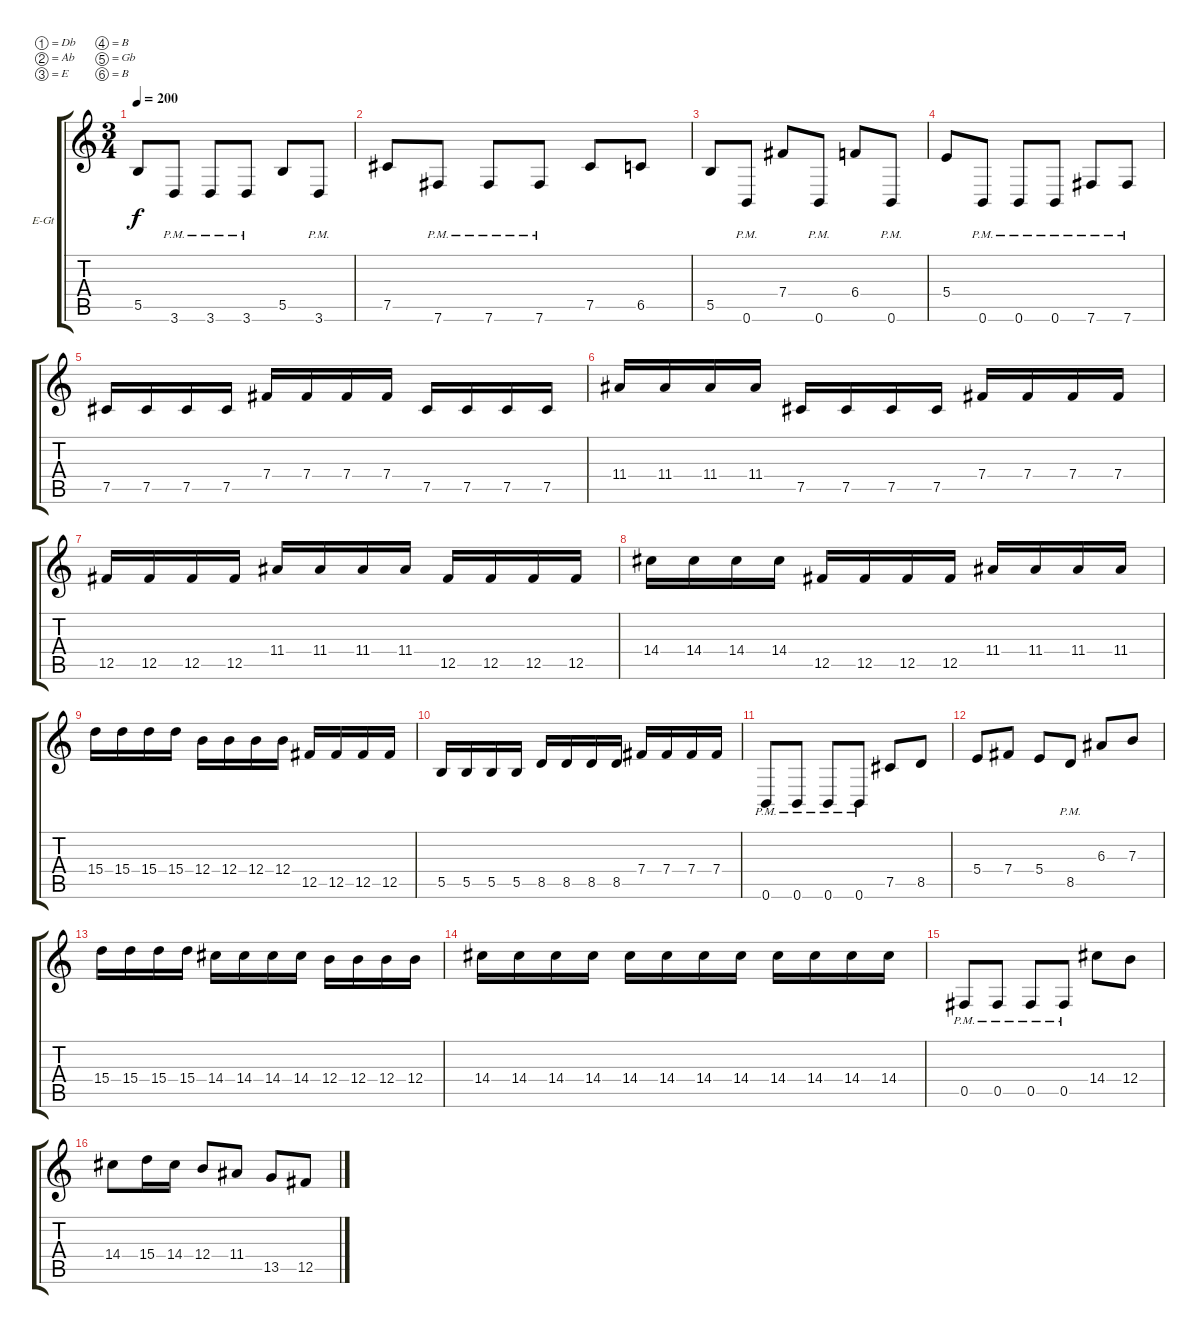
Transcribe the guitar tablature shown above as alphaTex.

\bracketExtendMode groupsimilarinstruments
\firstSystemTrackNameOrientation horizontal
\otherSystemsTrackNameOrientation horizontal
\track ("Track 1" "E-Gt") {multiBarRest instrument overdrivenguitar}
\staff {score tabs}
\tuning (Db4 Ab3 E3 B2 Gb2 B1)
\ts (3 4)
\tempo 200
\clef g2
\ks c
5.5.8{dy f} 3.6{pm}.8 3.6{pm}.8 3.6{pm}.8 5.5.8 3.6{pm}.8 |
7.5.8 7.6{pm}.8 7.6{pm}.8 7.6{pm}.8 7.5.8 6.5.8 |
5.5.8 0.6{pm}.8 7.4.8 0.6{pm}.8 6.4.8 0.6{pm}.8 |
5.4.8 0.6{pm}.8 0.6{pm}.8 0.6{pm}.8 7.6{pm}.8 7.6{pm}.8 |
7.5.16 7.5.16 7.5.16 7.5.16 7.4.16 7.4.16 7.4.16 7.4.16 7.5.16 7.5.16 7.5.16 7.5.16 |
11.4.16 11.4.16 11.4.16 11.4.16 7.5.16 7.5.16 7.5.16 7.5.16 7.4.16 7.4.16 7.4.16 7.4.16 |
12.5.16 12.5.16 12.5.16 12.5.16 11.4.16 11.4.16 11.4.16 11.4.16 12.5.16 12.5.16 12.5.16 12.5.16 |
14.4.16 14.4.16 14.4.16 14.4.16 12.5.16 12.5.16 12.5.16 12.5.16 11.4.16 11.4.16 11.4.16 11.4.16 |
15.4.16 15.4.16 15.4.16 15.4.16 12.4.16 12.4.16 12.4.16 12.4.16 12.5.16 12.5.16 12.5.16 12.5.16 |
5.5.16 5.5.16 5.5.16 5.5.16 8.5.16 8.5.16 8.5.16 8.5.16 7.4.16 7.4.16 7.4.16 7.4.16 |
0.6{pm}.8 0.6{pm}.8 0.6{pm}.8 0.6{pm}.8 7.5.8 8.5.8 |
5.4.8 7.4.8 5.4.8 8.5{pm}.8 6.3.8 7.3.8 |
15.4.16 15.4.16 15.4.16 15.4.16 14.4.16 14.4.16 14.4.16 14.4.16 12.4.16 12.4.16 12.4.16 12.4.16 |
14.4.16 14.4.16 14.4.16 14.4.16 14.4.16 14.4.16 14.4.16 14.4.16 14.4.16 14.4.16 14.4.16 14.4.16 |
0.5{pm}.8 0.5{pm}.8 0.5{pm}.8 0.5{pm}.8 14.4.8 12.4.8 |
14.4.8 15.4.16 14.4.16 12.4.8 11.4.8 13.5.8 12.5.8
